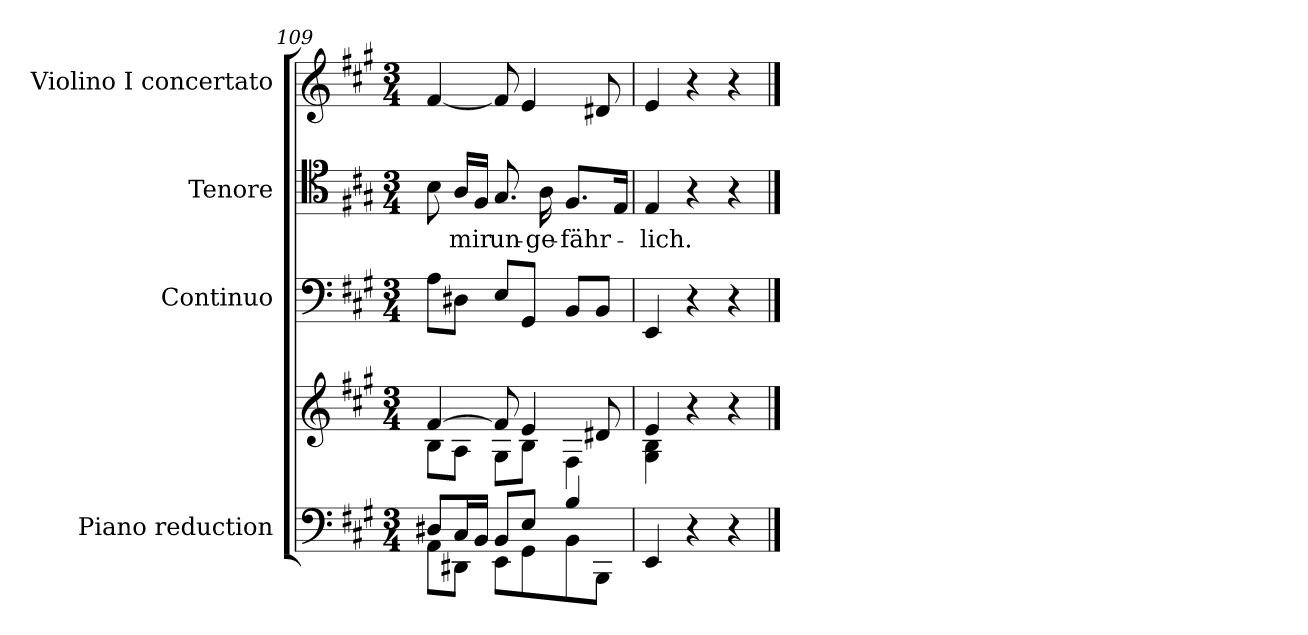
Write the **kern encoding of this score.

**kern	**kern	**kern	**kern	**text	**kern
*part4	*part4	*part3	*part2	*part2	*part1
*staff5	*staff4	*staff3	*staff2	*staff2	*staff1
*I"Piano reduction	*	*I"Continuo	*I"Tenore	*	*I"Violino I concertato
*I'Pno	*	*	*	*	*I'Vln
*clefF4	*clefG2	*clefF4	*clefC4	*	*clefG2
*k[f#c#g#]	*k[f#c#g#]	*k[f#c#g#]	*k[f#c#g#]	*	*k[f#c#g#]
*M3/4	*M3/4	*M3/4	*M3/4	*	*M3/4
=109	=109	=109	=109	=109	=109
*^	*^	*	*	*	*
8D#X/L	8AA\L	[4f#/	8B\L	8A\L	8B\	.	[4f#/
!	!	!	!	!	!	!LO:LY:b	!
16C#/L	8DD#X\J	.	8A\J	8D#X\J	16A/LL	mir	.
16BB/JJ	.	.	.	.	16F#/JJ	.	.
!	!	!	!	!	!	!LO:LY:b	!
8BB/L	8EE\L	8f#/]	8G#\L	8E/L	8.G#/	un-	8f#/]
8E/J	8GG#\	4e/	8B\J	8GG#/J	.	.	4e/
!	!	!	!	!	!	!LO:LY:b	!
.	.	.	.	.	16A\	-ge-	.
!	!	!	!	!	!	!LO:LY:b	!
4B/	8BB\	.	4F#\	8BB/L	8.F#/L	-fähr-	.
.	8BBB\J	8d#X/	.	8BB/J	.	.	8d#X/
.	.	.	.	.	16E/Jk	.	.
*v	*v	*	*	*	*	*	*
=110	=110	=110	=110	=110	=110	=110
!	!	!	!	!	!LO:LY:b	!
4EE/	4e/	4G#\ 4B\	4EE/	4E/	-lich.	4e/
4r	4r	4ryy	4r	4r	.	4r
4r	4r	4ryy	4r	4r	.	4r
*	*v	*v	*	*	*	*
==	==	==	==	==	==
*-	*-	*-	*-	*-	*-
